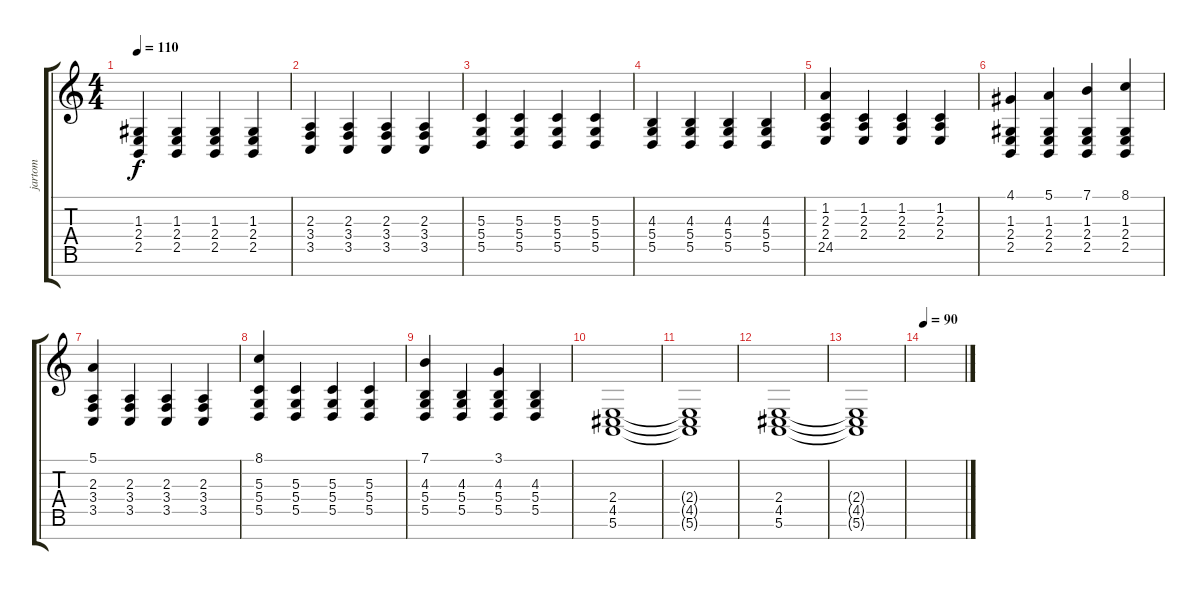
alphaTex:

\track ("jartom" "jartom") {instrument acousticgrandpiano}
\staff {score tabs}
\tuning (E4 B3 G3 D3 A2 E2 B1) {hide}
\ts (4 4)
\tempo 110
\clef g2
\ks c
(1.3 2.4 2.5).4{dy f} (1.3 2.4 2.5).4 (1.3 2.4 2.5).4 (1.3 2.4 2.5).4 |
(2.3 3.4 3.5).4 (2.3 3.4 3.5).4 (2.3 3.4 3.5).4 (2.3 3.4 3.5).4 |
(5.3 5.4 5.5).4 (5.3 5.4 5.5).4 (5.3 5.4 5.5).4 (5.3 5.4 5.5).4 |
(4.3 5.4 5.5).4 (4.3 5.4 5.5).4 (4.3 5.4 5.5).4 (4.3 5.4 5.5).4 |
(1.2 2.3 2.4 24.5).4 (1.2 2.3 2.4).4 (1.2 2.3 2.4).4 (1.2 2.3 2.4).4 |
(4.1 1.3 2.4 2.5).4 (5.1 1.3 2.4 2.5).4 (7.1 1.3 2.4 2.5).4 (8.1 1.3 2.4 2.5).4 |
(5.1 2.3 3.4 3.5).4 (2.3 3.4 3.5).4 (2.3 3.4 3.5).4 (2.3 3.4 3.5).4 |
(8.1 5.3 5.4 5.5).4 (5.3 5.4 5.5).4 (5.3 5.4 5.5).4 (5.3 5.4 5.5).4 |
(7.1 4.3 5.4 5.5).4 (4.3 5.4 5.5).4 (3.1 4.3 5.4 5.5).4 (4.3 5.4 5.5).4 |
(2.4 4.5 5.6).1 |
(2.4{t} 4.5{t} 5.6{t}).1 |
(2.4 4.5 5.6).1 |
(2.4{t} 4.5{t} 5.6{t}).1 |
\tempo 90
